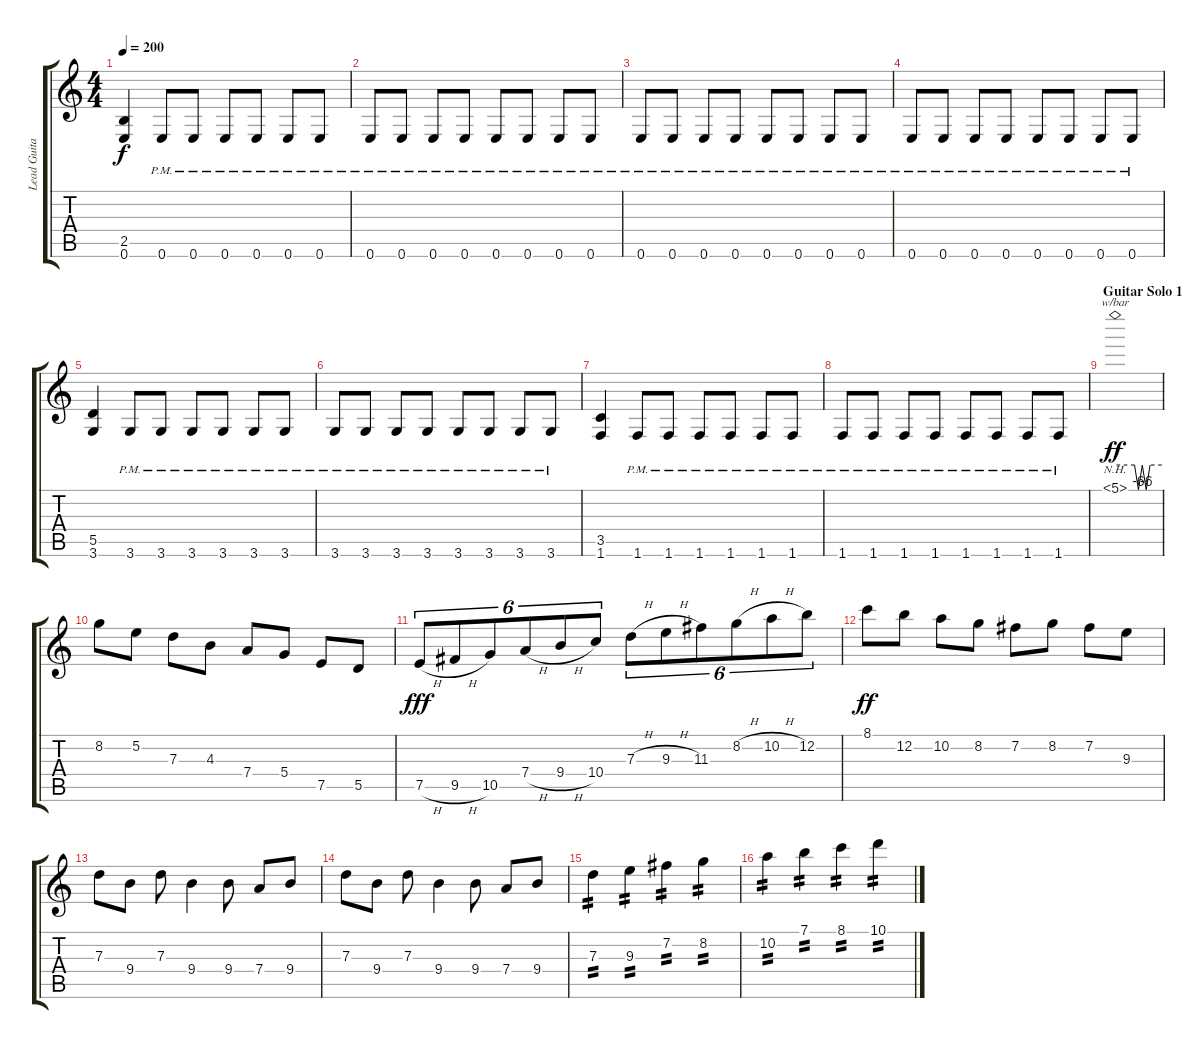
\track ("Lead Guitar" "Lead Guita") {instrument distortionguitar}
\staff {score tabs}
\tuning (E4 B3 G3 D3 A2 E2) {hide}
\ts (4 4)
\tempo 200
\clef g2
\ks c
(2.5 0.6).4{dy f} 0.6{pm}.8 0.6{pm}.8 0.6{pm}.8 0.6{pm}.8 0.6{pm}.8 0.6{pm}.8 |
0.6{pm}.8 0.6{pm}.8 0.6{pm}.8 0.6{pm}.8 0.6{pm}.8 0.6{pm}.8 0.6{pm}.8 0.6{pm}.8 |
0.6{pm}.8 0.6{pm}.8 0.6{pm}.8 0.6{pm}.8 0.6{pm}.8 0.6{pm}.8 0.6{pm}.8 0.6{pm}.8 |
0.6{pm}.8 0.6{pm}.8 0.6{pm}.8 0.6{pm}.8 0.6{pm}.8 0.6{pm}.8 0.6{pm}.8 0.6{pm}.8 |
(5.5 3.6).4 3.6{pm}.8 3.6{pm}.8 3.6{pm}.8 3.6{pm}.8 3.6{pm}.8 3.6{pm}.8 |
3.6{pm}.8 3.6{pm}.8 3.6{pm}.8 3.6{pm}.8 3.6{pm}.8 3.6{pm}.8 3.6{pm}.8 3.6{pm}.8 |
(3.5 1.6).4 1.6{pm}.8 1.6{pm}.8 1.6{pm}.8 1.6{pm}.8 1.6{pm}.8 1.6{pm}.8 |
1.6{pm}.8 1.6{pm}.8 1.6{pm}.8 1.6{pm}.8 1.6{pm}.8 1.6{pm}.8 1.6{pm}.8 1.6{pm}.8 |
\section ("" "Guitar Solo 1")
5.1{nh}.1{tbe (custom default 0 0 25 0 30 -24 35 0 40 -24 45 0 60 0) dy ff} |
8.2.8 5.2.8 7.3.8 4.3.8 7.4.8 5.4.8 7.5.8 5.5.8 |
7.5{h}.8{tu (6 4) dy fff} 9.5{h}.8{tu (6 4)} 10.5.8{tu (6 4)} 7.4{h}.8{tu (6 4)} 9.4{h}.8{tu (6 4)} 10.4.8{tu (6 4)} 7.3{h}.8{tu (6 4)} 9.3{h}.8{tu (6 4)} 11.3.8{tu (6 4)} 8.2{h}.8{tu (6 4)} 10.2{h}.8{tu (6 4)} 12.2.8{tu (6 4)} |
8.1.8{dy ff} 12.2.8 10.2.8 8.2.8 7.2.8 8.2.8 7.2.8 9.3.8 |
7.3.8 9.4.8 7.3.8 9.4.4 9.4.8 7.4.8 9.4.8 |
7.3.8 9.4.8 7.3.8 9.4.4 9.4.8 7.4.8 9.4.8 |
7.3.4{tp 2} 9.3.4{tp 2} 7.2.4{tp 2} 8.2.4{tp 2} |
10.2.4{tp 2} 7.1.4{tp 2} 8.1.4{tp 2} 10.1.4{tp 2}
